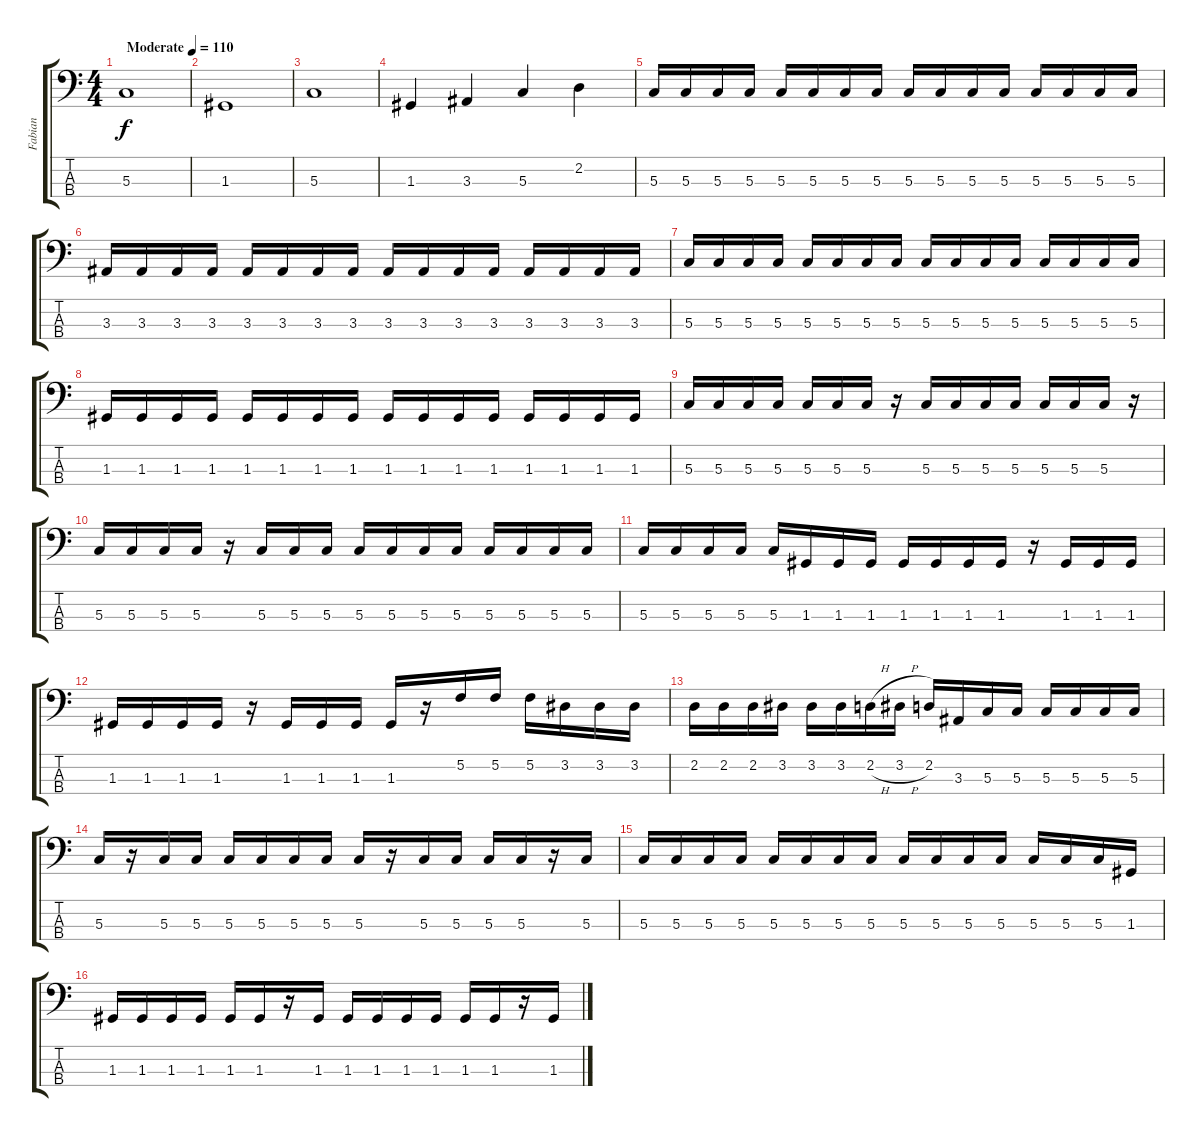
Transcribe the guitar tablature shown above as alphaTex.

\track ("Fabian" "Fabian") {instrument electricbasspick}
\staff {score tabs}
\tuning (F2 C2 G1 D1) {hide}
\ts (4 4)
\tempo (110 "Moderate")
\clef f4
\ks c
5.3.1{dy f instrument electricbasspick} |
1.3.1 |
5.3.1 |
1.3.4 3.3.4 5.3.4 2.2.4 |
5.3.16 5.3.16 5.3.16 5.3.16 5.3.16 5.3.16 5.3.16 5.3.16 5.3.16 5.3.16 5.3.16 5.3.16 5.3.16 5.3.16 5.3.16 5.3.16 |
3.3.16 3.3.16 3.3.16 3.3.16 3.3.16 3.3.16 3.3.16 3.3.16 3.3.16 3.3.16 3.3.16 3.3.16 3.3.16 3.3.16 3.3.16 3.3.16 |
5.3.16 5.3.16 5.3.16 5.3.16 5.3.16 5.3.16 5.3.16 5.3.16 5.3.16 5.3.16 5.3.16 5.3.16 5.3.16 5.3.16 5.3.16 5.3.16 |
1.3.16 1.3.16 1.3.16 1.3.16 1.3.16 1.3.16 1.3.16 1.3.16 1.3.16 1.3.16 1.3.16 1.3.16 1.3.16 1.3.16 1.3.16 1.3.16 |
5.3.16 5.3.16 5.3.16 5.3.16 5.3.16 5.3.16 5.3.16 r.16 5.3.16 5.3.16 5.3.16 5.3.16 5.3.16 5.3.16 5.3.16 r.16 |
5.3.16 5.3.16 5.3.16 5.3.16 r.16 5.3.16 5.3.16 5.3.16 5.3.16 5.3.16 5.3.16 5.3.16 5.3.16 5.3.16 5.3.16 5.3.16 |
5.3.16 5.3.16 5.3.16 5.3.16 5.3.16 1.3.16 1.3.16 1.3.16 1.3.16 1.3.16 1.3.16 1.3.16 r.16 1.3.16 1.3.16 1.3.16 |
1.3.16 1.3.16 1.3.16 1.3.16 r.16 1.3.16 1.3.16 1.3.16 1.3.16 r.16 5.2.16 5.2.16 5.2.16 3.2.16 3.2.16 3.2.16 |
2.2.16 2.2.16 2.2.16 3.2.16 3.2.16 3.2.16 2.2{h}.16 3.2{h}.16 2.2.16 3.3.16 5.3.16 5.3.16 5.3.16 5.3.16 5.3.16 5.3.16 |
5.3.16 r.16 5.3.16 5.3.16 5.3.16 5.3.16 5.3.16 5.3.16 5.3.16 r.16 5.3.16 5.3.16 5.3.16 5.3.16 r.16 5.3.16 |
5.3.16 5.3.16 5.3.16 5.3.16 5.3.16 5.3.16 5.3.16 5.3.16 5.3.16 5.3.16 5.3.16 5.3.16 5.3.16 5.3.16 5.3.16 1.3.16 |
1.3.16 1.3.16 1.3.16 1.3.16 1.3.16 1.3.16 r.16 1.3.16 1.3.16 1.3.16 1.3.16 1.3.16 1.3.16 1.3.16 r.16 1.3.16
